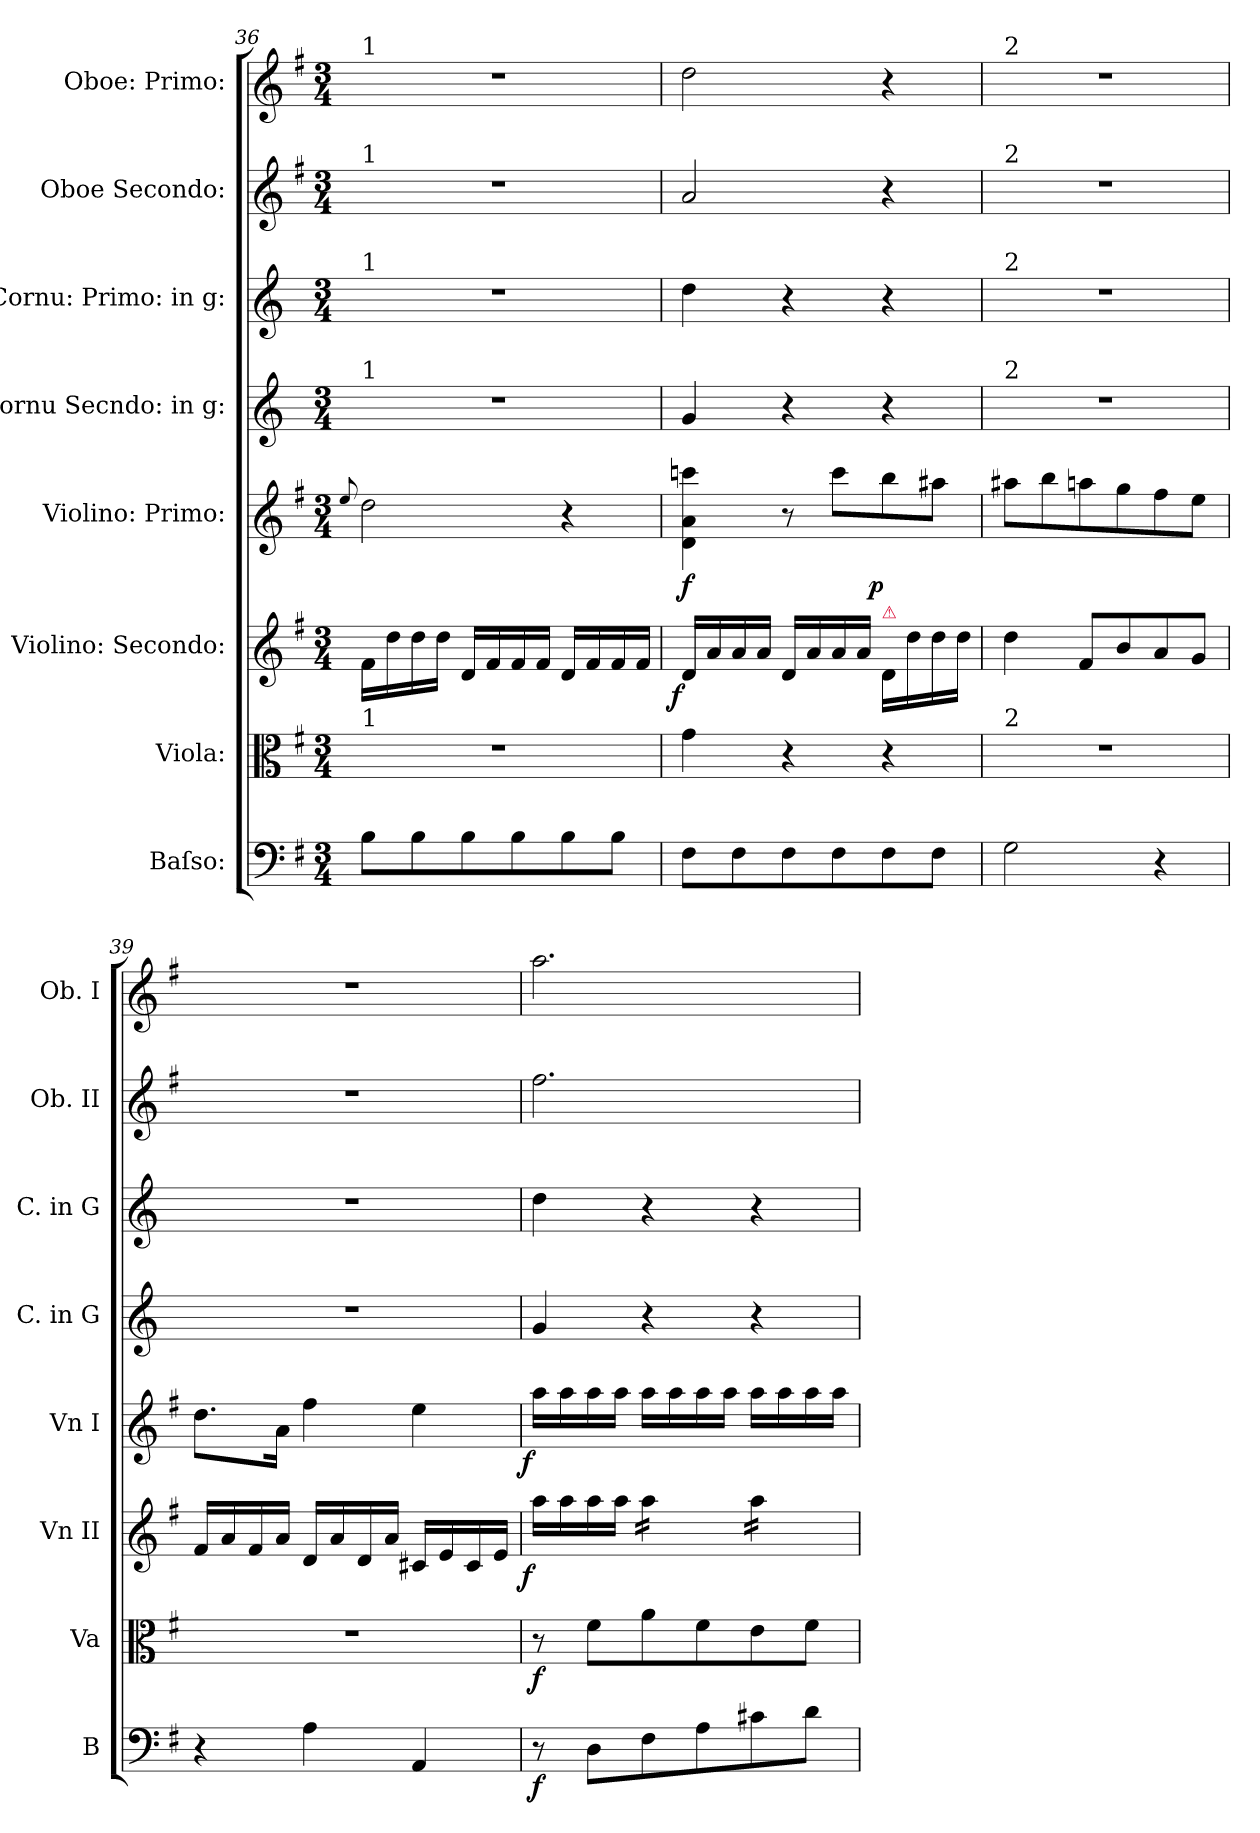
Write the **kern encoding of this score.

**kern	**dynam	**kern	**dynam	**kern	**dynam	**kern	**dynam	**kern	**kern	**kern	**kern
*part8	*part8	*part7	*part7	*part6	*part6	*part5	*part5	*part4	*part3	*part2	*part1
*staff8	*staff8	*staff7	*staff7	*staff6	*staff6	*staff5	*staff5	*staff4	*staff3	*staff2	*staff1
*I"Baſso:	*	*I"Viola:	*	*I"Violino: Secondo:	*	*I"Violino: Primo:	*	*I"Cornu Secndo: in g:	*I"Cornu: Primo: in g:	*I"Oboe Secondo:	*I"Oboe: Primo:
*I'B	*	*I'Va	*	*I'Vn II	*	*I'Vn I	*	*I'C. in G	*I'C. in G	*I'Ob. II	*I'Ob. I
*clefF4	*	*clefC3	*	*clefG2	*	*clefG2	*	*clefG2	*clefG2	*clefG2	*clefG2
*	*	*	*	*	*	*	*	*ITrd3c5	*ITrd3c5	*	*
*k[f#]	*	*k[f#]	*	*k[f#]	*	*k[f#]	*	*k[f#]	*k[f#]	*k[f#]	*k[f#]
*M3/4	*	*M3/4	*	*M3/4	*	*M3/4	*	*M3/4	*M3/4	*M3/4	*M3/4
=36	=36	=36	=36	=36	=36	=36	=36	=36	=36	=36	=36
.	.	.	.	.	.	8qqee/	.	.	.	.	.
!	!	!	!	!	!	!	!	!	!	!	!LO:TX:a:t=1
!	!	!	!	!	!	!	!	!	!	!LO:TX:a:t=1	!
!	!	!	!	!	!	!	!	!	!LO:TX:a:t=1	!	!
!	!	!	!	!	!	!	!	!LO:TX:a:t=1	!	!	!
!	!	!LO:TX:a:t=1	!	!	!	!	!	!	!	!	!
!	!	!LO:N:vis=1	!	!	!	!	!	!LO:N:vis=1	!LO:N:vis=1	!LO:N:vis=1	!LO:N:vis=1
8B\L	.	2.r	.	16f#\LL	.	2dd\	.	2.r	2.r	2.r	2.r
.	.	.	.	16dd\	.	.	.	.	.	.	.
8B\	.	.	.	16dd\	.	.	.	.	.	.	.
.	.	.	.	16dd\JJ	.	.	.	.	.	.	.
8B\	.	.	.	16d/LL	.	.	.	.	.	.	.
.	.	.	.	16f#/	.	.	.	.	.	.	.
8B\	.	.	.	16f#/	.	.	.	.	.	.	.
.	.	.	.	16f#/JJ	.	.	.	.	.	.	.
8B\	.	.	.	16d/LL	.	4r	.	.	.	.	.
.	.	.	.	16f#/	.	.	.	.	.	.	.
8B\J	.	.	.	16f#/	.	.	.	.	.	.	.
.	.	.	.	16f#/JJ	.	.	.	.	.	.	.
=37	=37	=37	=37	=37	=37	=37	=37	=37	=37	=37	=37
!	!	!	!	!	!LO:DY:b:rj	!	!	!	!	!	!
8F#\L	.	4g\	.	16d/LL	f	4d\ 4a\ 4cccn\	f	4d/	4a\	2a/	2dd\
.	.	.	.	16a/	.	.	.	.	.	.	.
8F#\	.	.	.	16a/	.	.	.	.	.	.	.
.	.	.	.	16a/JJ	.	.	.	.	.	.	.
8F#\	.	4r	.	16d/LL	.	8r	.	4r	4r	.	.
.	.	.	.	16a/	.	.	.	.	.	.	.
8F#\	.	.	.	16a/	.	8ccc\L	.	.	.	.	.
.	.	.	.	16a/JJ	.	.	.	.	.	.	.
!	!	!	!	!LO:TX:a:color=crimson:t=⚠	!	!	!	!	!	!	!
!	!	!	!	!	!	!	!LO:DY:b:rj	!	!	!	!
8F#\	.	4r	.	16d/LL	.	8bb\	p	4r	4r	4r	4r
.	.	.	.	16dd\	.	.	.	.	.	.	.
8F#\J	.	.	.	16dd\	.	8aa#X\J	.	.	.	.	.
.	.	.	.	16dd\JJ	.	.	.	.	.	.	.
=38	=38	=38	=38	=38	=38	=38	=38	=38	=38	=38	=38
!	!	!	!	!	!	!	!	!	!	!	!LO:TX:a:t=2
!	!	!	!	!	!	!	!	!	!	!LO:TX:a:t=2	!
!	!	!	!	!	!	!	!	!	!LO:TX:a:t=2	!	!
!	!	!	!	!	!	!	!	!LO:TX:a:t=2	!	!	!
!	!	!LO:TX:a:t=2	!	!	!	!	!	!	!	!	!
2G\	.	2.r	.	4dd\	.	8aa#X\L	.	2.r	2.r	2.r	2.r
.	.	.	.	.	.	8bb\	.	.	.	.	.
.	.	.	.	8f#/L	.	8aan\	.	.	.	.	.
.	.	.	.	8b/	.	8gg\	.	.	.	.	.
4r	.	.	.	8a/	.	8ff#\	.	.	.	.	.
.	.	.	.	8g/J	.	8ee\J	.	.	.	.	.
=39	=39	=39	=39	=39	=39	=39	=39	=39	=39	=39	=39
4r	.	2.r	.	16f#/LL	.	8.dd\L	.	2.r	2.r	2.r	2.r
.	.	.	.	16a/	.	.	.	.	.	.	.
.	.	.	.	16f#/	.	.	.	.	.	.	.
.	.	.	.	16a/JJ	.	16a\Jk	.	.	.	.	.
4A\	.	.	.	16d/LL	.	4ff#\	.	.	.	.	.
.	.	.	.	16a/	.	.	.	.	.	.	.
.	.	.	.	16d/	.	.	.	.	.	.	.
.	.	.	.	16a/JJ	.	.	.	.	.	.	.
4AA/	.	.	.	16c#X/LL	.	4ee\	.	.	.	.	.
.	.	.	.	16e/	.	.	.	.	.	.	.
.	.	.	.	16c#/	.	.	.	.	.	.	.
.	.	.	.	16e/JJ	.	.	.	.	.	.	.
=40	=40	=40	=40	=40	=40	=40	=40	=40	=40	=40	=40
!	!LO:DY:b	!	!	!	!LO:DY:b:rj	!	!LO:DY:b:rj	!	!	!	!
8r	f	8r	f	16aa\LL	f	16aa\LL	f	4d/	4a\	2.ff#\	2.aa\
.	.	.	.	16aa\	.	16aa\	.	.	.	.	.
8D\L	.	8f#\L	.	16aa\	.	16aa\	.	.	.	.	.
.	.	.	.	16aa\JJ	.	16aa\JJ	.	.	.	.	.
*	*	*	*	*tremolo	*	*	*	*	*	*	*
8F#\	.	8a\	.	16aa\LL	.	16aa\LL	.	4r	4r	.	.
.	.	.	.	16aa\	.	16aa\	.	.	.	.	.
8A\	.	8f#\	.	16aa\	.	16aa\	.	.	.	.	.
.	.	.	.	16aa\JJ	.	16aa\JJ	.	.	.	.	.
8c#X\	.	8e\	.	16aa\LL	.	16aa\LL	.	4r	4r	.	.
.	.	.	.	16aa\	.	16aa\	.	.	.	.	.
8d\J	.	8f#\J	.	16aa\	.	16aa\	.	.	.	.	.
.	.	.	.	16aa\JJ	.	16aa\JJ	.	.	.	.	.
*	*	*	*	*Xtremolo	*	*	*	*	*	*	*
=	=	=	=	=	=	=	=	=	=	=	=
*-	*-	*-	*-	*-	*-	*-	*-	*-	*-	*-	*-
